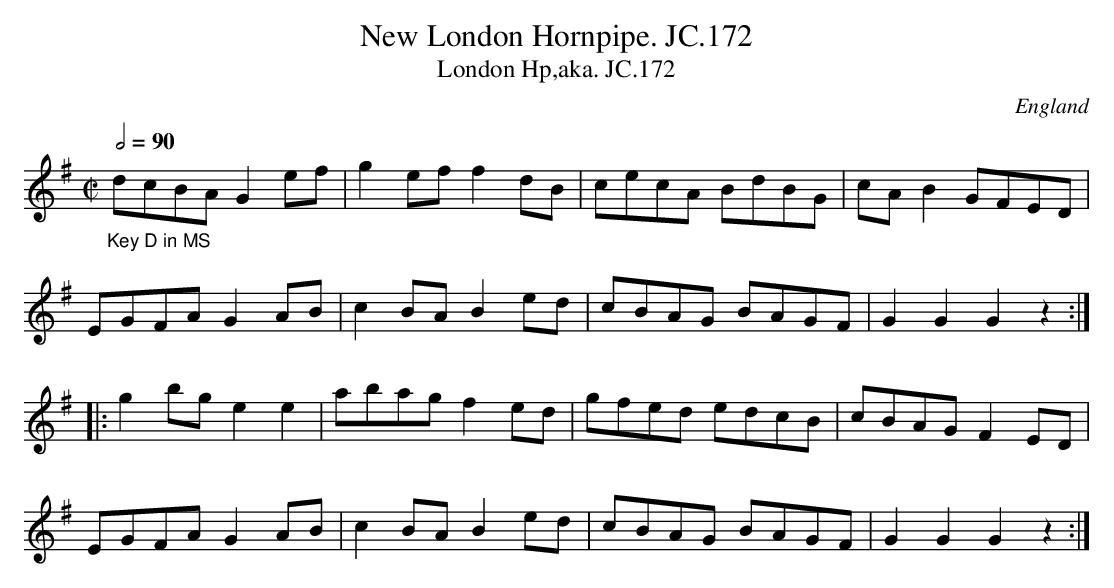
X:1
T:New London Hornpipe. JC.172
T:London Hp,aka. JC.172
L:1/8
M:C|
O:England
Q:2/4=90
K:G
"_Key D in MS"dcBA G2ef|\
g2ef f2dB|cecA BdBG|cAB2 GFED|!
EGFA G2AB|c2BA B2ed|cBAG BAGF|G2G2G2z2:|!
|:g2bg e2e2|abag f2ed|gfed edcB|cBAG F2ED|!
EGFA G2AB|c2BAB2ed|cBAG BAGF|G2G2G2z2:|
